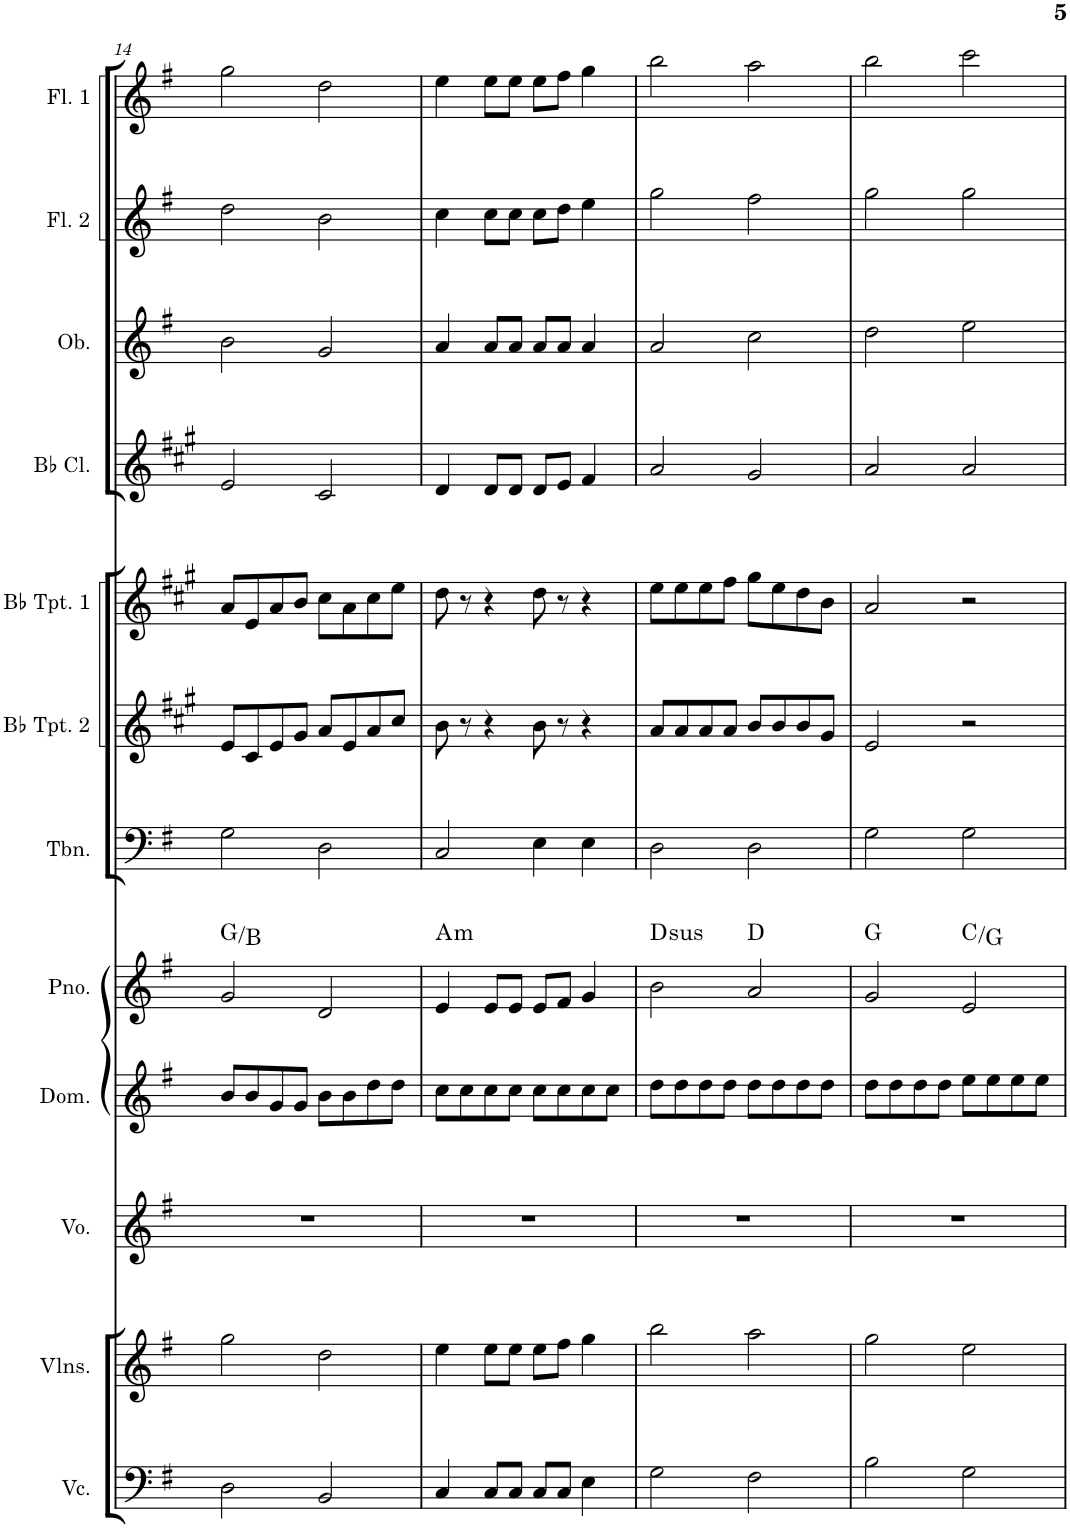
**kern	**kern	**kern	**kern	**kern	**harte	**kern	**kern	**kern	**kern	**kern	**kern	**kern
*part12	*part11	*part10	*part9	*part8	*part8	*part7	*part6	*part5	*part4	*part3	*part2	*part1
*staff12	*staff11	*staff10	*staff9	*staff8	*	*staff7	*staff6	*staff5	*staff4	*staff3	*staff2	*staff1
*I"Violoncello	*I"Violins	*I"Voice	*I"Domra	*I"Piano	*	*I"Trombone	*I"Bb Trumpet 2	*I"Bb Trumpet 1	*I"Bb Clarinet	*I"Oboe	*I"Flute 2	*I"Flute 1
*I'Vc.	*I'Vlns.	*I'Vo.	*I'Dom.	*I'Pno.	*	*I'Tbn.	*I'Bb Tpt. 2	*I'Bb Tpt. 1	*I'Bb Cl.	*I'Ob.	*I'Fl. 2	*I'Fl. 1
!!LO:PB:g=z
*clefF4	*clefG2	*clefG2	*clefG2	*clefG2	*	*clefF4	*clefG2	*clefG2	*clefG2	*clefG2	*clefG2	*clefG2
*	*	*	*	*	*	*	*Trd1c2	*Trd1c2	*Trd1c2	*	*	*
*k[f#]	*k[f#]	*k[f#]	*k[f#]	*k[f#]	*	*k[f#]	*k[f#c#g#]	*k[f#c#g#]	*k[f#c#g#]	*k[f#]	*k[f#]	*k[f#]
*M4/4	*M4/4	*M4/4	*M4/4	*M4/4	*	*M4/4	*M4/4	*M4/4	*M4/4	*M4/4	*M4/4	*M4/4
=14	=14	=14	=14	=14	=14	=14	=14	=14	=14	=14	=14	=14
2D\	2gg\	1r	8b/L	2g/	G:maj/3	2G\	8e/L	8a/L	2e/	2b\	2dd\	2gg\
.	.	.	8b/	.	.	.	8c#/	8e/	.	.	.	.
.	.	.	8g/	.	.	.	8e/	8a/	.	.	.	.
.	.	.	8g/J	.	.	.	8g#/J	8b/J	.	.	.	.
2BB/	2dd\	.	8b\L	2d/	.	2D\	8a/L	8cc#\L	2c#/	2g/	2b\	2dd\
.	.	.	8b\	.	.	.	8e/	8a\	.	.	.	.
.	.	.	8dd\	.	.	.	8a/	8cc#\	.	.	.	.
.	.	.	8dd\J	.	.	.	8cc#/J	8ee\J	.	.	.	.
=15	=15	=15	=15	=15	=15	=15	=15	=15	=15	=15	=15	=15
!	!	!	!	!	!LO:H:kt=m	!	!	!	!	!	!	!
4C/	4ee\	1r	8cc\L	4e/	A:min	2C/	8b\	8dd\	4d/	4a/	4cc\	4ee\
.	.	.	8cc\	.	.	.	8r	8r	.	.	.	.
8C/L	8ee\L	.	8cc\	8e/L	.	.	4r	4r	8d/L	8a/L	8cc\L	8ee\L
8C/J	8ee\J	.	8cc\J	8e/J	.	.	.	.	8d/J	8a/J	8cc\J	8ee\J
8C/L	8ee\L	.	8cc\L	8e/L	.	4E\	8b\	8dd\	8d/L	8a/L	8cc\L	8ee\L
8C/J	8ff#\J	.	8cc\	8f#/J	.	.	8r	8r	8e/J	8a/J	8dd\J	8ff#\J
4E\	4gg\	.	8cc\	4g/	.	4E\	4r	4r	4f#/	4a/	4ee\	4gg\
.	.	.	8cc\J	.	.	.	.	.	.	.	.	.
=16	=16	=16	=16	=16	=16	=16	=16	=16	=16	=16	=16	=16
!	!	!	!	!	!LO:H:kt=sus	!	!	!	!	!	!	!
2G\	2bb\	1r	8dd\L	2b\	D:sus4	2D\	8a/L	8ee\L	2a/	2a/	2gg\	2bb\
.	.	.	8dd\	.	.	.	8a/	8ee\	.	.	.	.
.	.	.	8dd\	.	.	.	8a/	8ee\	.	.	.	.
.	.	.	8dd\J	.	.	.	8a/J	8ff#\J	.	.	.	.
2F#\	2aa\	.	8dd\L	2a/	D:maj	2D\	8b/L	8gg#\L	2g#/	2cc\	2ff#\	2aa\
.	.	.	8dd\	.	.	.	8b/	8ee\	.	.	.	.
.	.	.	8dd\	.	.	.	8b/	8dd\	.	.	.	.
.	.	.	8dd\J	.	.	.	8g#/J	8b\J	.	.	.	.
=17	=17	=17	=17	=17	=17	=17	=17	=17	=17	=17	=17	=17
2B\	2gg\	1r	8dd\L	2g/	G:maj	2G\	2e/	2a/	2a/	2dd\	2gg\	2bb\
.	.	.	8dd\	.	.	.	.	.	.	.	.	.
.	.	.	8dd\	.	.	.	.	.	.	.	.	.
.	.	.	8dd\J	.	.	.	.	.	.	.	.	.
2G\	2ee\	.	8ee\L	2e/	C:maj/5	2G\	2r	2r	2a/	2ee\	2gg\	2ccc\
.	.	.	8ee\	.	.	.	.	.	.	.	.	.
.	.	.	8ee\	.	.	.	.	.	.	.	.	.
.	.	.	8ee\J	.	.	.	.	.	.	.	.	.
=	=	=	=	=	=	=	=	=	=	=	=	=
*-	*-	*-	*-	*-	*-	*-	*-	*-	*-	*-	*-	*-
